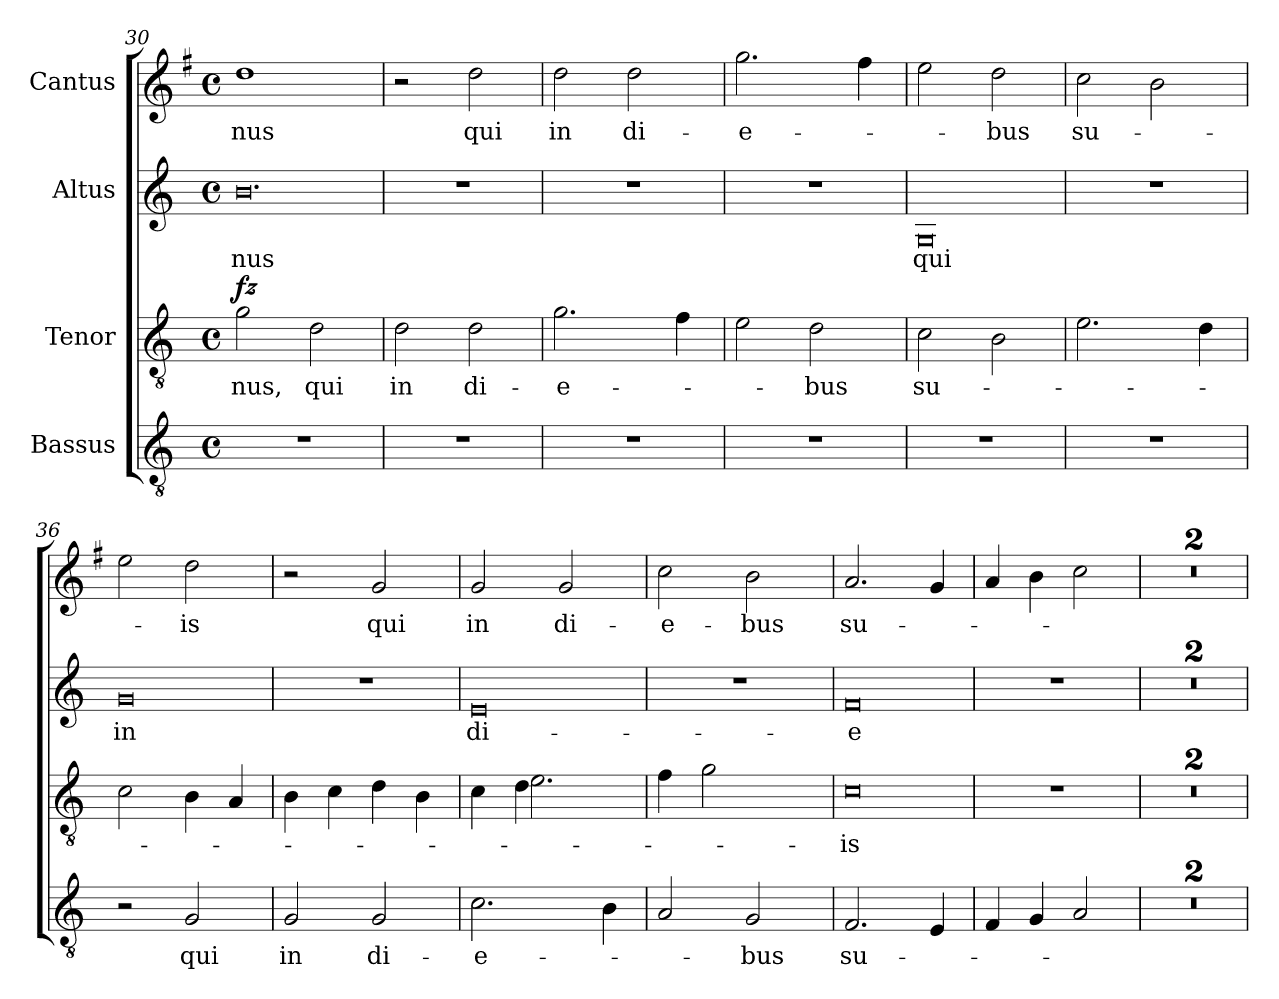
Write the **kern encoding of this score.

**kern	**text	**kern	**text	**dynam	**kern	**text	**kern	**text
*part4	*part4	*part3	*part3	*part3	*part2	*part2	*part1	*part1
*staff4	*staff4	*staff3	*staff3	*staff3	*staff2	*staff2	*staff1	*staff1
*I"Bassus	*	*I"Tenor	*	*	*I"Altus	*	*I"Cantus	*
*clefGv2	*	*clefGv2	*	*	*clefG2	*	*clefG2	*
*	*	*	*	*	*	*	*ITrd-3c-5	*
*	*	*	*	*	*	*	*k[]	*
*	*	*	*	*	*	*	*C:	*
*M4/4	*	*M4/4	*	*	*M4/4	*	*M4/4	*
*met(c)	*	*met(c)	*	*	*met(c)	*	*met(c)	*
=30	=30	=30	=30	=30	=30	=30	=30	=30
!	!	!	!LO:LY:b:cj	!LO:DY:b	!LO:N:vis=0.	!LO:LY:b:cj	!	!LO:LY:b:cj
1r	.	2g\	-nus,	fz	1b	-nus	1gg	-nus
!	!	!	!LO:LY:b:cj	!	!	!	!	!
.	.	2d\	qui	.	.	.	.	.
=31	=31	=31	=31	=31	=31	=31	=31	=31
!	!	!	!LO:LY:b:cj	!	!	!	!	!
1r	.	2d\	in	.	1r	.	2r	.
!	!	!	!LO:LY:b:cj	!	!	!	!	!LO:LY:b:cj
.	.	2d\	di-	.	.	.	2gg\	qui
!!LO:PB:g=z
=32	=32	=32	=32	=32	=32	=32	=32	=32
!	!	!	!LO:LY:b:rj	!	!	!	!	!LO:LY:b:cj
1r	.	2.g\	-e-	.	1r	.	2gg\	in
!	!	!	!	!	!	!	!	!LO:LY:b:cj
.	.	.	.	.	.	.	2gg\	di-
.	.	4f\	.	.	.	.	.	.
=33	=33	=33	=33	=33	=33	=33	=33	=33
!	!	!	!	!	!	!	!	!LO:LY:b:rj
1r	.	2e\	.	.	1r	.	2.ccc\	-e-
!	!	!	!LO:LY:b:cj	!	!	!	!	!
.	.	2d\	-bus	.	.	.	.	.
.	.	.	.	.	.	.	4bb\	.
=34	=34	=34	=34	=34	=34	=34	=34	=34
!	!	!	!LO:LY:b:cj	!	!LO:N:vis=0	!LO:LY:b:cj	!	!
1r	.	2c\	su-	.	1G	qui	2aa\	.
!	!	!	!	!	!	!	!	!LO:LY:b:cj
.	.	2B\	.	.	.	.	2gg\	-bus
=35	=35	=35	=35	=35	=35	=35	=35	=35
!	!	!	!	!	!	!	!	!LO:LY:b:cj
1r	.	2.e\	.	.	1r	.	2ff\	su-
.	.	.	.	.	.	.	2ee\	.
.	.	4d\	.	.	.	.	.	.
=36	=36	=36	=36	=36	=36	=36	=36	=36
!	!	!	!	!	!LO:N:vis=0	!LO:LY:b:cj	!	!
2r	.	2c\	.	.	1g	in	2aa\	.
!	!LO:LY:b:cj	!	!	!	!	!	!	!LO:LY:b:cj
2G/	-qui	4B\	.	.	.	.	2gg\	-is
.	.	4A/	.	.	.	.	.	.
=37	=37	=37	=37	=37	=37	=37	=37	=37
!	!LO:LY:b:cj	!	!	!	!	!	!	!
2G/	in	4B\	.	.	1r	.	2r	.
.	.	4c\	.	.	.	.	.	.
!	!LO:LY:b:cj	!	!	!	!	!	!	!LO:LY:b:cj
2G/	di-	4d\	.	.	.	.	2cc/	qui
.	.	4B\	.	.	.	.	.	.
=38	=38	=38	=38	=38	=38	=38	=38	=38
!	!LO:LY:b:rj	!	!	!	!LO:N:vis=0	!LO:LY:b:cj	!	!LO:LY:b:cj
*	*	*^	*	*	*	*	*	*
2.c\	-e-	4c\	4ryy	.	.	1e	di-	2cc/	in
.	.	4d\	2.e\	.	.	.	.	.	.
!	!	!	!	!	!	!	!	!	!LO:LY:b:cj
.	.	2ryy	.	.	.	.	.	2cc/	di-
4B\	.	.	.	.	.	.	.	.	.
*	*	*v	*v	*	*	*	*	*	*
=39	=39	=39	=39	=39	=39	=39	=39	=39
!	!	!	!	!	!	!	!	!LO:LY:b:cj
2A/	.	4f\	.	.	1r	.	2ff\	-e-
.	.	2g\	.	.	.	.	.	.
!	!LO:LY:b:cj	!	!	!	!	!	!	!LO:LY:b:cj
2G/	-bus	.	.	.	.	.	2ee\	-bus
.	.	4ryy	.	.	.	.	.	.
=40	=40	=40	=40	=40	=40	=40	=40	=40
!	!LO:LY:b:cj	!LO:N:vis=0	!LO:LY:b:cj	!	!LO:N:vis=0	!LO:LY:b:rj	!	!LO:LY:b:cj
2.F/	su-	1c	-is	.	1f	-e-	2.dd/	su-
4E/	.	.	.	.	.	.	4cc/	.
=41	=41	=41	=41	=41	=41	=41	=41	=41
4F/	.	1r	.	.	1r	.	4dd/	.
4G/	.	.	.	.	.	.	4ee\	.
2A/	.	.	.	.	.	.	2ff\	.
=42	=42	=42	=42	=42	=42	=42	=42	=42
1r	.	1r	.	.	1r	.	1r	.
=43	=43	=43	=43	=43	=43	=43	=43	=43
1r	.	1r	.	.	1r	.	1r	.
=	=	=	=	=	=	=	=	=
*-	*-	*-	*-	*-	*-	*-	*-	*-
